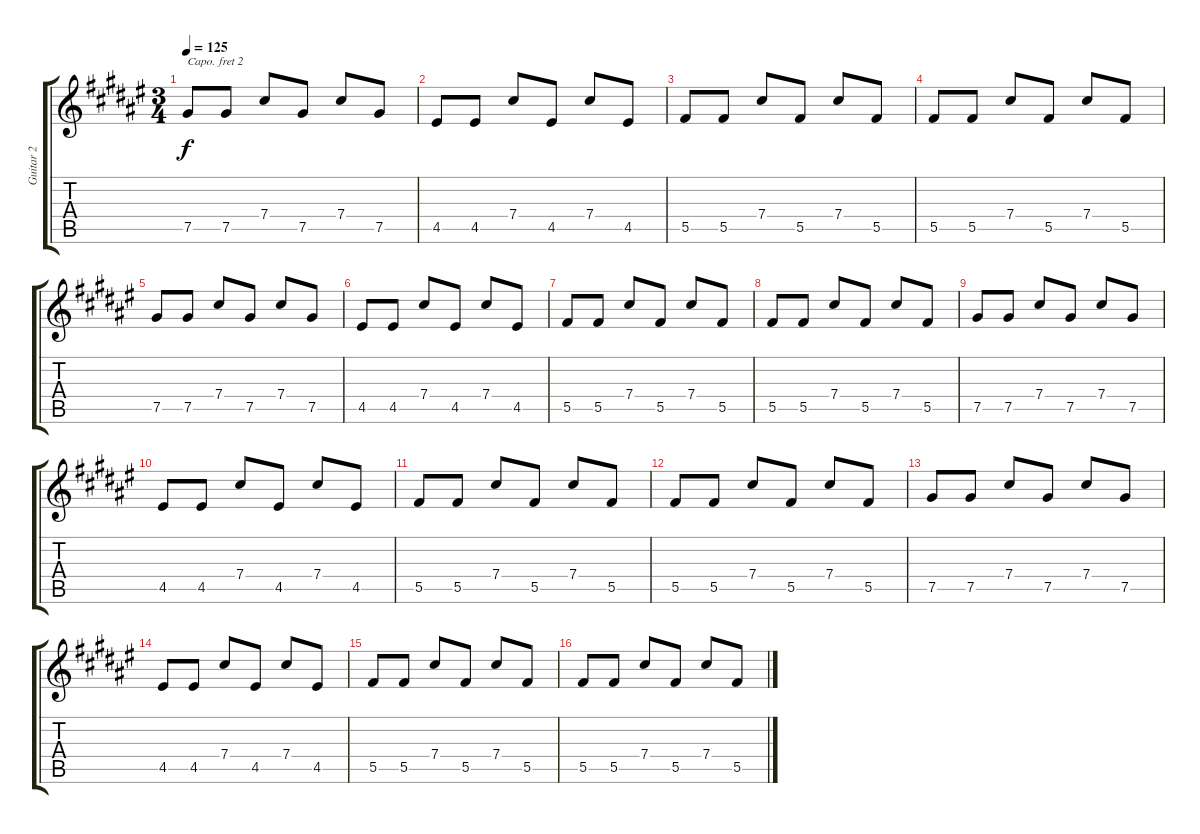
\track ("Guitar 2" "Guitar 2") {instrument electricguitarclean}
\staff {score tabs}
\capo 2
\tuning (E4 B3 Ab3 E3 B2 E2) {hide}
\ts (3 4)
\tempo 125
\clef g2
\ks f#
7.5.8{dy f} 7.5.8 7.4.8 7.5.8 7.4.8 7.5.8 |
4.5.8 4.5.8 7.4.8 4.5.8 7.4.8 4.5.8 |
5.5.8 5.5.8 7.4.8 5.5.8 7.4.8 5.5.8 |
5.5.8 5.5.8 7.4.8 5.5.8 7.4.8 5.5.8 |
7.5.8 7.5.8 7.4.8 7.5.8 7.4.8 7.5.8 |
4.5.8 4.5.8 7.4.8 4.5.8 7.4.8 4.5.8 |
5.5.8 5.5.8 7.4.8 5.5.8 7.4.8 5.5.8 |
5.5.8 5.5.8 7.4.8 5.5.8 7.4.8 5.5.8 |
7.5.8 7.5.8 7.4.8 7.5.8 7.4.8 7.5.8 |
4.5.8 4.5.8 7.4.8 4.5.8 7.4.8 4.5.8 |
5.5.8 5.5.8 7.4.8 5.5.8 7.4.8 5.5.8 |
5.5.8 5.5.8 7.4.8 5.5.8 7.4.8 5.5.8 |
7.5.8 7.5.8 7.4.8 7.5.8 7.4.8 7.5.8 |
4.5.8 4.5.8 7.4.8 4.5.8 7.4.8 4.5.8 |
5.5.8 5.5.8 7.4.8 5.5.8 7.4.8 5.5.8 |
5.5.8 5.5.8 7.4.8 5.5.8 7.4.8 5.5.8
